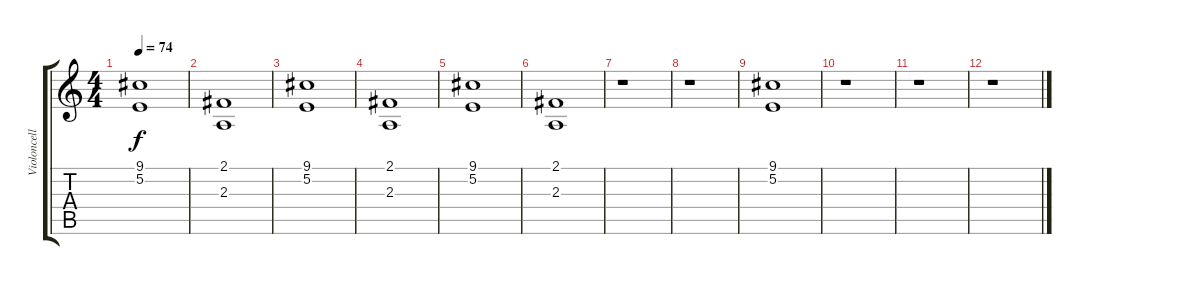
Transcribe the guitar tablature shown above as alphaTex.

\track ("Violoncelle" "Violoncell") {instrument viola}
\staff {score tabs}
\tuning (E4 B3 G3 D3 A2 E2) {hide}
\ts (4 4)
\tempo 74
\clef g2
\ks c
(9.1 5.2).1{dy f} |
(2.1 2.3).1 |
(9.1 5.2).1 |
(2.1 2.3).1 |
(9.1 5.2).1 |
(2.1 2.3).1 |
r.1 |
r.1 |
(9.1 5.2).1{volume 0} |
r.1 |
r.1 |
r.1
